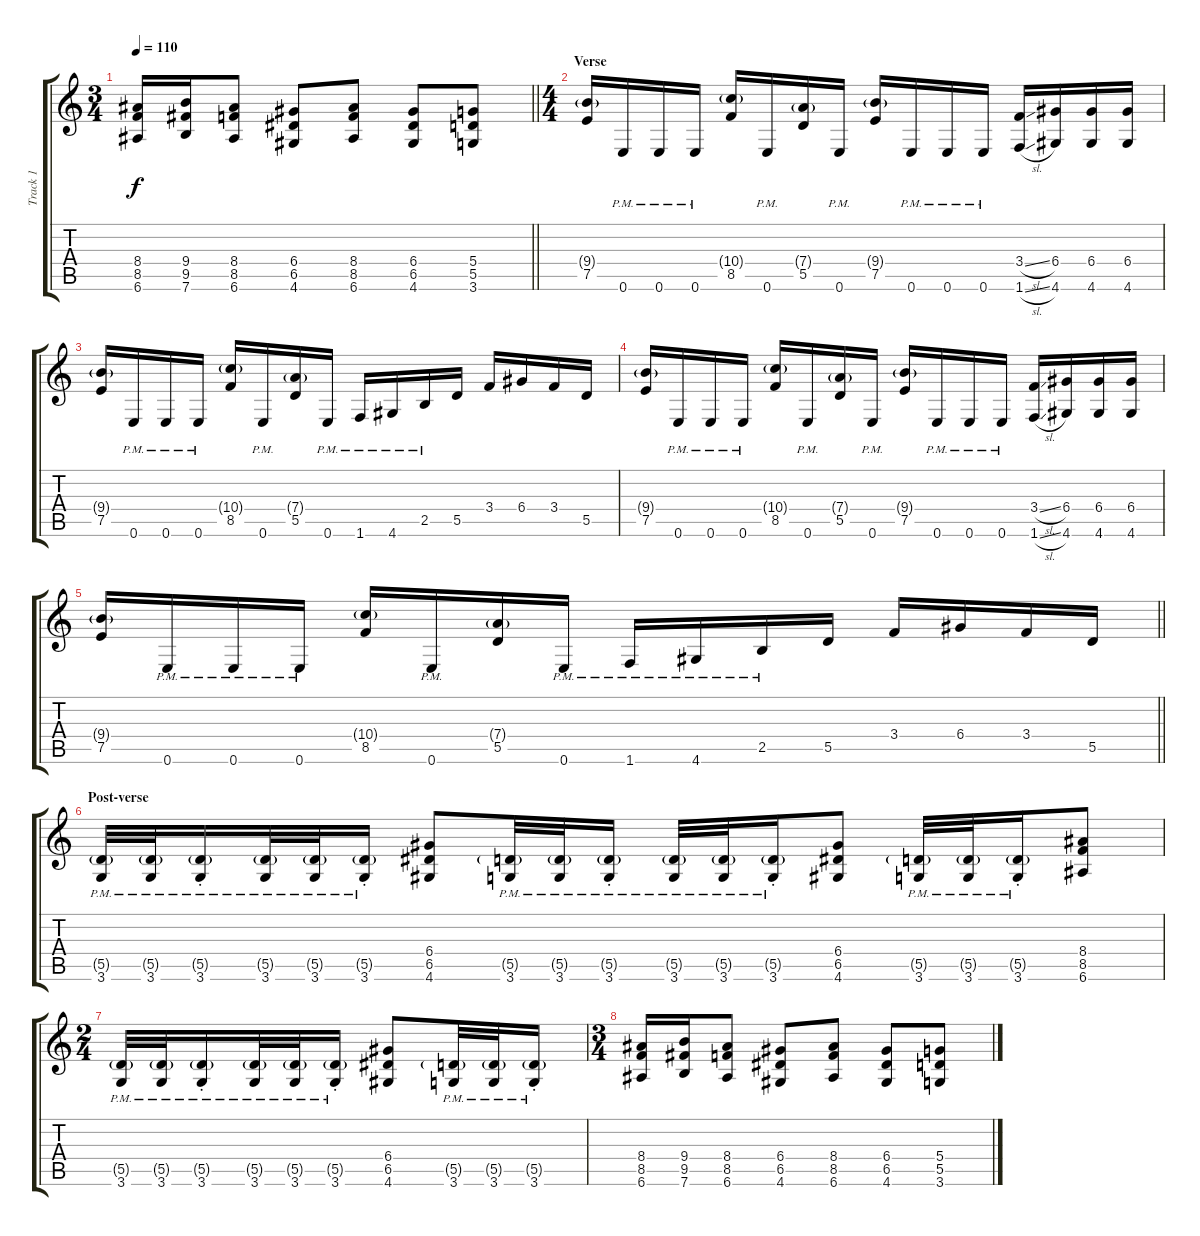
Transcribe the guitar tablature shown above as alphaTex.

\track ("Track 1" "Track 1") {instrument distortionguitar}
\staff {score tabs}
\tuning (E4 B3 G3 D3 A2 E2) {hide}
\ts (3 4)
\tempo 110
\clef g2
\barLineRight lightlight
\ks c
(8.4 8.5 6.6).16{dy f} (9.4 9.5 7.6).16 (8.4 8.5 6.6).8 (6.4 6.5 4.6).8 (8.4 8.5 6.6).8 (6.4 6.5 4.6).8 (5.4 5.5 3.6).8 |
\ts (4 4)
\section ("" "Verse")
(9.4{g} 7.5).16 0.6{pm}.16 0.6{pm}.16 0.6{pm}.16 (10.4{g} 8.5).16 0.6{pm}.16 (7.4{g} 5.5).16 0.6{pm}.16 (9.4{g} 7.5).16 0.6{pm}.16 0.6{pm}.16 0.6{pm}.16 (3.4{sl} 1.6{sl}).16 (6.4 4.6).16 (6.4 4.6).16 (6.4 4.6).16 |
(9.4{g} 7.5).16 0.6{pm}.16 0.6{pm}.16 0.6{pm}.16 (10.4{g} 8.5).16 0.6{pm}.16 (7.4{g} 5.5).16 0.6{pm}.16 1.6{pm}.16 4.6{pm}.16 2.5{pm}.16 5.5.16 3.4.16 6.4.16 3.4.16 5.5.16 |
(9.4{g} 7.5).16 0.6{pm}.16 0.6{pm}.16 0.6{pm}.16 (10.4{g} 8.5).16 0.6{pm}.16 (7.4{g} 5.5).16 0.6{pm}.16 (9.4{g} 7.5).16 0.6{pm}.16 0.6{pm}.16 0.6{pm}.16 (3.4{sl} 1.6{sl}).16 (6.4 4.6).16 (6.4 4.6).16 (6.4 4.6).16 |
\barLineRight lightlight
(9.4{g} 7.5).16 0.6{pm}.16 0.6{pm}.16 0.6{pm}.16 (10.4{g} 8.5).16 0.6{pm}.16 (7.4{g} 5.5).16 0.6{pm}.16 1.6{pm}.16 4.6{pm}.16 2.5{pm}.16 5.5.16 3.4.16 6.4.16 3.4.16 5.5.16 |
\section ("" "Post-verse")
(5.5{g pm} 3.6{pm}).32 (5.5{g pm} 3.6{pm}).32 (5.5{g pm} 3.6{pm st}).16 (5.5{g pm} 3.6{pm}).32 (5.5{g pm} 3.6{pm}).32 (5.5{g pm} 3.6{pm st}).16 (6.4 6.5 4.6).8 (5.5{g pm} 3.6{pm}).32 (5.5{g pm} 3.6{pm}).32 (5.5{g pm} 3.6{pm st}).16 (5.5{g pm} 3.6{pm}).32 (5.5{g pm} 3.6{pm}).32 (5.5{g pm} 3.6{pm st}).16 (6.4 6.5 4.6).8 (5.5{g pm} 3.6{pm}).32 (5.5{g pm} 3.6{pm}).32 (5.5{g pm} 3.6{pm st}).16 (8.4 8.5 6.6).8 |
\ts (2 4)
(5.5{g pm} 3.6{pm}).32 (5.5{g pm} 3.6{pm}).32 (5.5{g pm} 3.6{pm st}).16 (5.5{g pm} 3.6{pm}).32 (5.5{g pm} 3.6{pm}).32 (5.5{g pm} 3.6{pm st}).16 (6.4 6.5 4.6).8 (5.5{g pm} 3.6{pm}).32 (5.5{g pm} 3.6{pm}).32 (5.5{g pm} 3.6{pm st}).16 |
\ts (3 4)
(8.4 8.5 6.6).16 (9.4 9.5 7.6).16 (8.4 8.5 6.6).8 (6.4 6.5 4.6).8 (8.4 8.5 6.6).8 (6.4 6.5 4.6).8 (5.4 5.5 3.6).8
